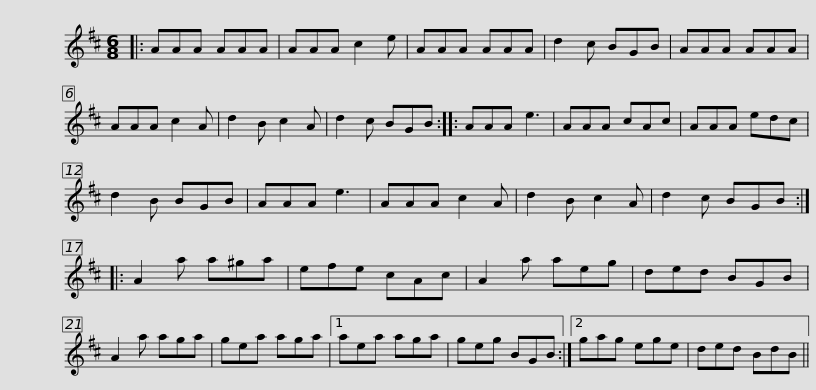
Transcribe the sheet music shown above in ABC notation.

X:1
L:1/8
M:6/8
I:linebreak $
K:D
V:1 treble
V:1
|: AAA AAA | AAA c2 e | AAA AAA | d2 c BGB | AAA AAA | %5
 AAA c2 A | d2 B c2 A |$ d2 c BGB :: AAA e3 | AAA cAc | %10
 AAA edc | d2 B BGB | AAA e3 | AAA c2 A | d2 B c2 A |$ %15
 d2 c BGB :: A2 a a^ga | efe cAc | A2 a aeg | ded BGB | %20
 A2 a aga | gea aga |1$ aea aga | geg BGB :|2 gag ege | %25
 ded BdB || %26
